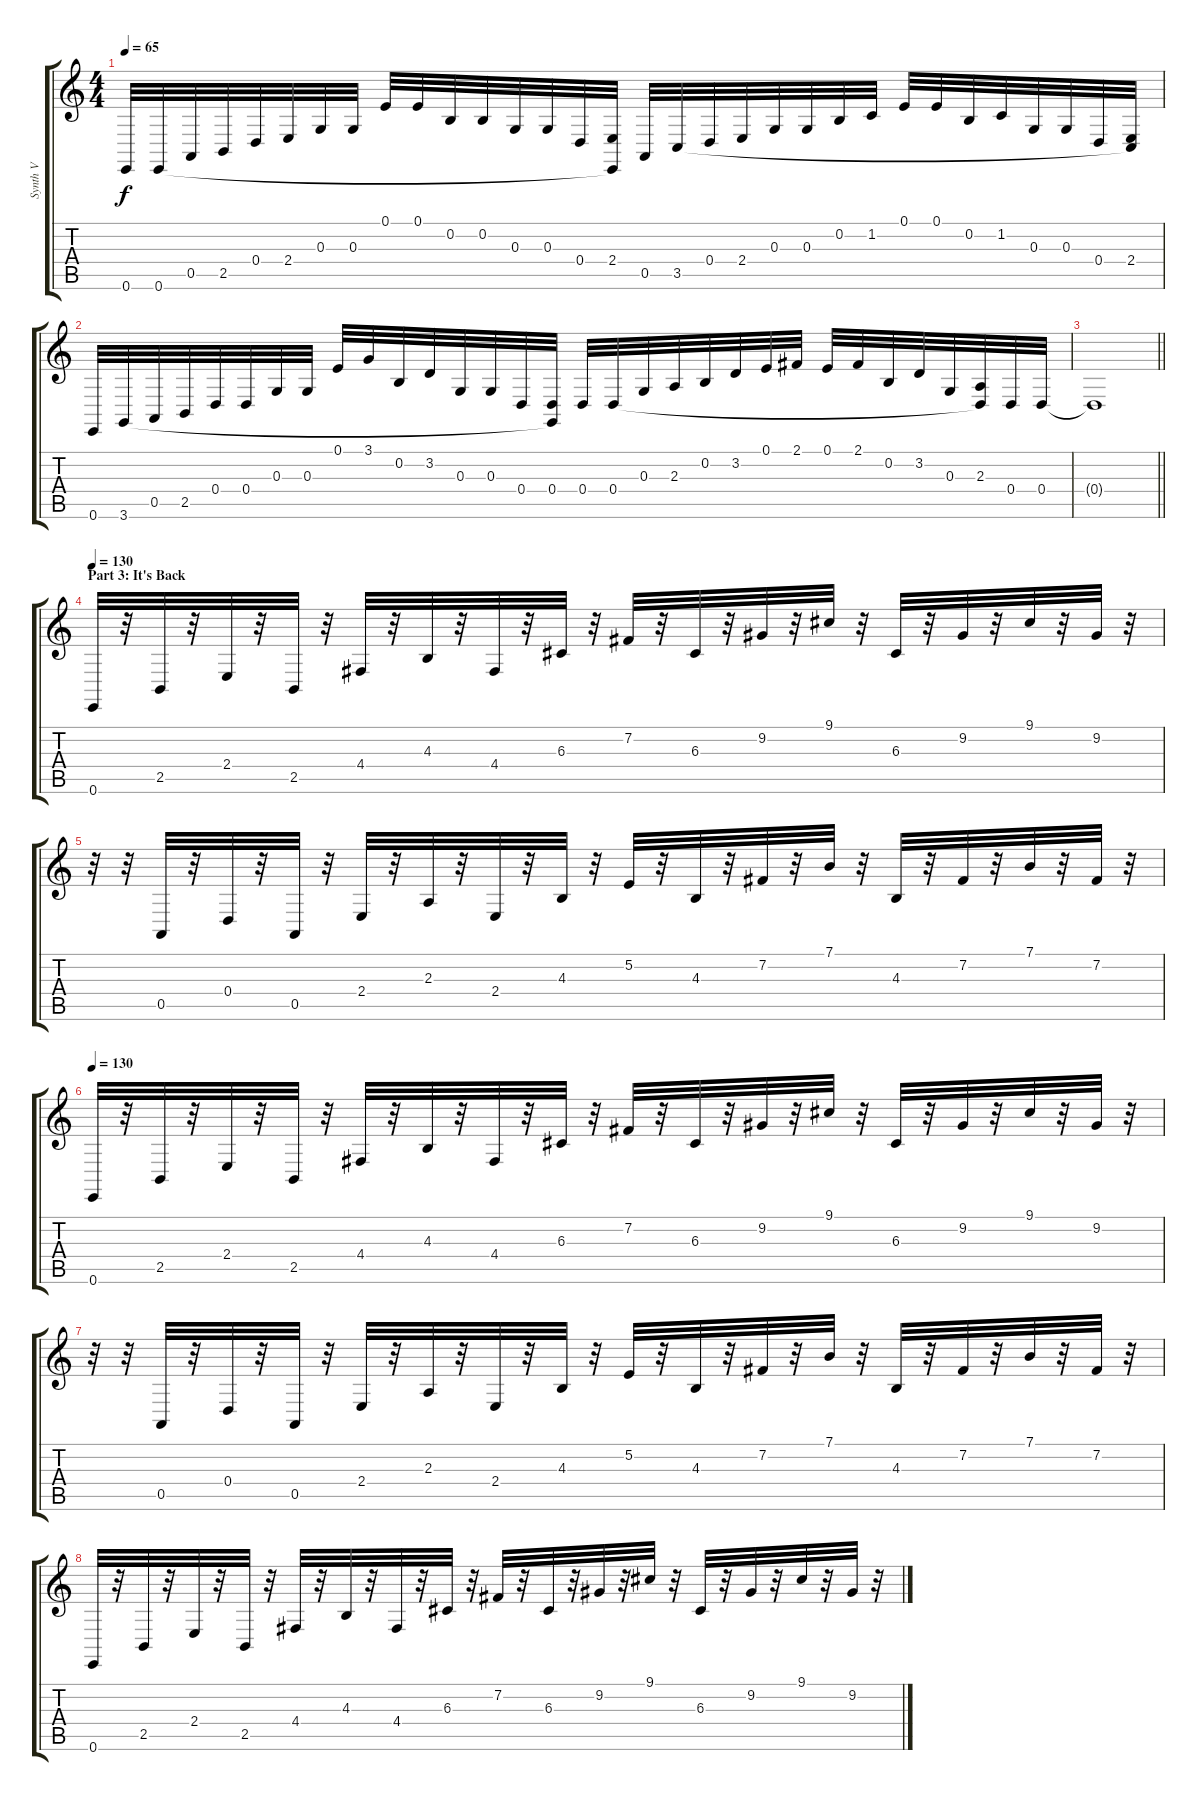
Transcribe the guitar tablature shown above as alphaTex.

\track ("Synth V" "Synth V") {instrument churchorgan}
\staff {score tabs}
\tuning (E4 B3 G3 D3 A2 E2) {hide}
\ts (4 4)
\tempo 65
\clef g2
\ks c
0.6.32{dy f} 0.6.32 0.5.32 2.5.32 0.4.32 2.4.32 0.3.32 0.3.32 0.1.32 0.1.32 0.2.32 0.2.32 0.3.32 0.3.32 0.4.32 (2.4 0.6{t}).32 0.5.32 3.5.32 0.4.32 2.4.32 0.3.32 0.3.32 0.2.32 1.2.32 0.1.32 0.1.32 0.2.32 1.2.32 0.3.32 0.3.32 0.4.32 (2.4 3.5{t}).32 |
0.6.32 3.6.32 0.5.32 2.5.32 0.4.32 0.4.32 0.3.32 0.3.32 0.1.32 3.1.32 0.2.32 3.2.32 0.3.32 0.3.32 0.4.32 (0.4 3.6{t}).32 0.4.32 0.4.32 0.3.32 2.3.32 0.2.32 3.2.32 0.1.32 2.1.32 0.1.32 2.1.32 0.2.32 3.2.32 0.3.32 (2.3 0.4{t}).32 0.4.32 0.4.32 |
\barLineRight lightlight
0.4{t}.1 |
\section ("" "Part 3: It's Back")
\tempo 130
0.6.32 r.32 2.5.32 r.32 2.4.32 r.32 2.5.32 r.32 4.4.32 r.32 4.3.32 r.32 4.4.32 r.32 6.3.32 r.32 7.2.32 r.32 6.3.32 r.32 9.2.32 r.32 9.1.32 r.32 6.3.32 r.32 9.2.32 r.32 9.1.32 r.32 9.2.32 r.32 |
r.32 r.32 0.5.32 r.32 0.4.32 r.32 0.5.32 r.32 2.4.32 r.32 2.3.32 r.32 2.4.32 r.32 4.3.32 r.32 5.2.32 r.32 4.3.32 r.32 7.2.32 r.32 7.1.32 r.32 4.3.32 r.32 7.2.32 r.32 7.1.32 r.32 7.2.32 r.32 |
\tempo 130
0.6.32 r.32 2.5.32 r.32 2.4.32 r.32 2.5.32 r.32 4.4.32 r.32 4.3.32 r.32 4.4.32 r.32 6.3.32 r.32 7.2.32 r.32 6.3.32 r.32 9.2.32 r.32 9.1.32 r.32 6.3.32 r.32 9.2.32 r.32 9.1.32 r.32 9.2.32 r.32 |
r.32 r.32 0.5.32 r.32 0.4.32 r.32 0.5.32 r.32 2.4.32 r.32 2.3.32 r.32 2.4.32 r.32 4.3.32 r.32 5.2.32 r.32 4.3.32 r.32 7.2.32 r.32 7.1.32 r.32 4.3.32 r.32 7.2.32 r.32 7.1.32 r.32 7.2.32 r.32 |
0.6.32 r.32 2.5.32 r.32 2.4.32 r.32 2.5.32 r.32 4.4.32 r.32 4.3.32 r.32 4.4.32 r.32 6.3.32 r.32 7.2.32 r.32 6.3.32 r.32 9.2.32 r.32 9.1.32 r.32 6.3.32 r.32 9.2.32 r.32 9.1.32 r.32 9.2.32 r.32
